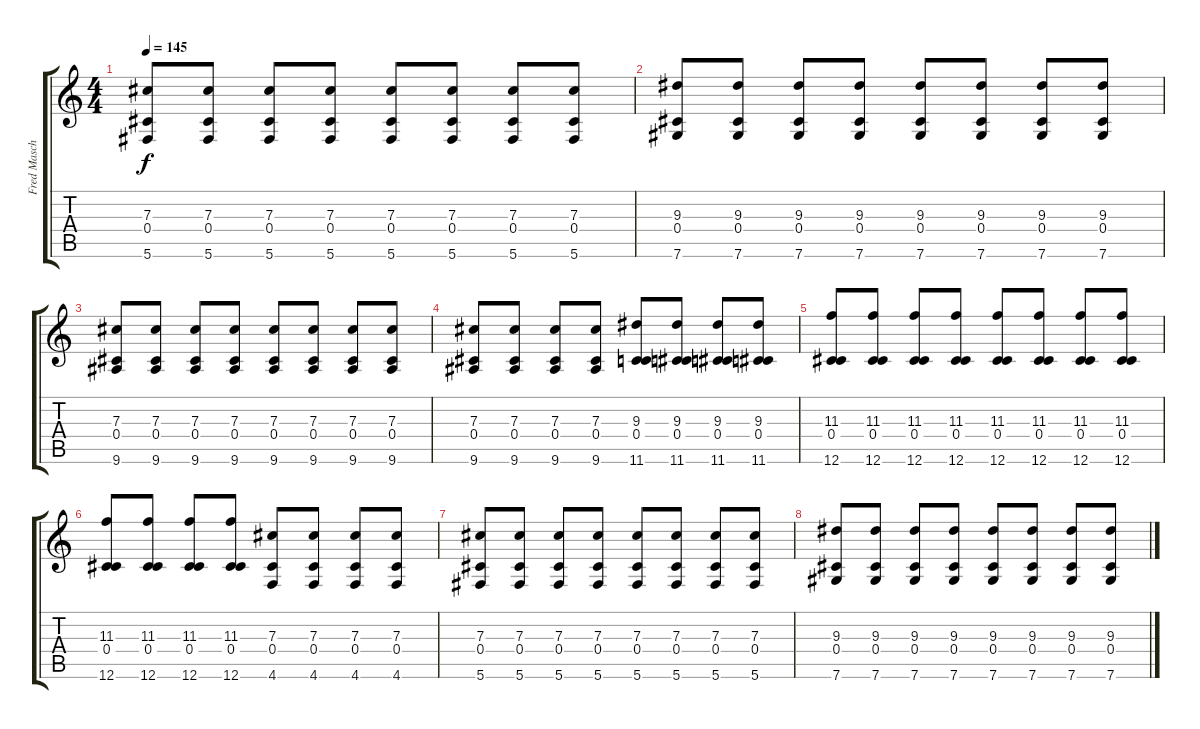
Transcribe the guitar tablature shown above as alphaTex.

\track ("Fred Mascherino(Clean)" "Fred Masch") {instrument electricguitarclean}
\staff {score tabs}
\tuning (Eb4 Bb3 Gb3 Db3 Ab2 Db2) {hide}
\ts (4 4)
\tempo 145
\clef g2
\ks c
(7.3 0.4 5.6).8{dy f} (7.3 0.4 5.6).8 (7.3 0.4 5.6).8 (7.3 0.4 5.6).8 (7.3 0.4 5.6).8 (7.3 0.4 5.6).8 (7.3 0.4 5.6).8 (7.3 0.4 5.6).8 |
(9.3 0.4 7.6).8 (9.3 0.4 7.6).8 (9.3 0.4 7.6).8 (9.3 0.4 7.6).8 (9.3 0.4 7.6).8 (9.3 0.4 7.6).8 (9.3 0.4 7.6).8 (9.3 0.4 7.6).8 |
(7.3 0.4 9.6).8 (7.3 0.4 9.6).8 (7.3 0.4 9.6).8 (7.3 0.4 9.6).8 (7.3 0.4 9.6).8 (7.3 0.4 9.6).8 (7.3 0.4 9.6).8 (7.3 0.4 9.6).8 |
(7.3 0.4 9.6).8 (7.3 0.4 9.6).8 (7.3 0.4 9.6).8 (7.3 0.4 9.6).8 (9.3 0.4 11.6).8 (9.3 0.4 11.6).8 (9.3 0.4 11.6).8 (9.3 0.4 11.6).8 |
(11.3 0.4 12.6).8 (11.3 0.4 12.6).8 (11.3 0.4 12.6).8 (11.3 0.4 12.6).8 (11.3 0.4 12.6).8 (11.3 0.4 12.6).8 (11.3 0.4 12.6).8 (11.3 0.4 12.6).8 |
(11.3 0.4 12.6).8 (11.3 0.4 12.6).8 (11.3 0.4 12.6).8 (11.3 0.4 12.6).8 (7.3 0.4 4.6).8 (7.3 0.4 4.6).8 (7.3 0.4 4.6).8 (7.3 0.4 4.6).8 |
(7.3 0.4 5.6).8 (7.3 0.4 5.6).8 (7.3 0.4 5.6).8 (7.3 0.4 5.6).8 (7.3 0.4 5.6).8 (7.3 0.4 5.6).8 (7.3 0.4 5.6).8 (7.3 0.4 5.6).8 |
(9.3 0.4 7.6).8 (9.3 0.4 7.6).8 (9.3 0.4 7.6).8 (9.3 0.4 7.6).8 (9.3 0.4 7.6).8 (9.3 0.4 7.6).8 (9.3 0.4 7.6).8 (9.3 0.4 7.6).8
